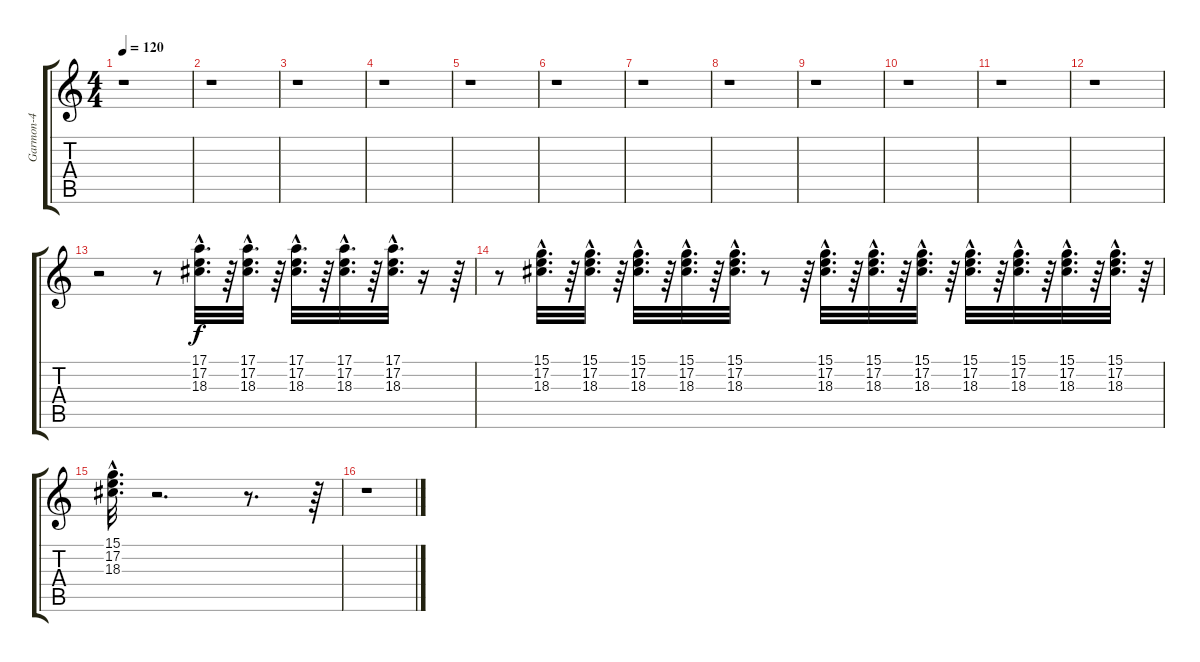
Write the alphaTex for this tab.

\track ("Garmon-4" "Garmon-4") {instrument electricgrandpiano}
\staff {score tabs}
\tuning (E4 B3 G3 D3 A2 E2) {hide}
\ts (4 4)
\tempo 120
\clef g2
\ks c
r.1{dy f} |
r.1 |
r.1 |
r.1 |
r.1 |
r.1 |
r.1 |
r.1 |
r.1 |
r.1 |
r.1 |
r.1 |
r.2 r.8 (17.1{hac} 17.2{hac} 18.3{hac}).32{d} r.64 (17.1{hac} 17.2{hac} 18.3{hac}).32{d} r.64 (17.1{hac} 17.2{hac} 18.3{hac}).32{d} r.64 (17.1{hac} 17.2{hac} 18.3{hac}).32{d} r.64 (17.1{hac} 17.2{hac} 18.3{hac}).32{d} r.16 r.64 |
r.8 (15.1{hac} 17.2{hac} 18.3{hac}).32{d} r.64 (15.1{hac} 17.2{hac} 18.3{hac}).32{d} r.64 (15.1{hac} 17.2{hac} 18.3{hac}).32{d} r.64 (15.1{hac} 17.2{hac} 18.3{hac}).32{d} r.64 (15.1{hac} 17.2{hac} 18.3{hac}).32{d} r.8 r.64 (15.1{hac} 17.2{hac} 18.3{hac}).32{d} r.64 (15.1{hac} 17.2{hac} 18.3{hac}).32{d} r.64 (15.1{hac} 17.2{hac} 18.3{hac}).32{d} r.64 (15.1{hac} 17.2{hac} 18.3{hac}).32{d} r.64 (15.1{hac} 17.2{hac} 18.3{hac}).32{d} r.64 (15.1{hac} 17.2{hac} 18.3{hac}).32{d} r.64 (15.1{hac} 17.2{hac} 18.3{hac}).32{d} r.64 |
(15.1{hac} 17.2{hac} 18.3{hac}).32{d} r.2{d} r.8{d} r.64 |
r.1
